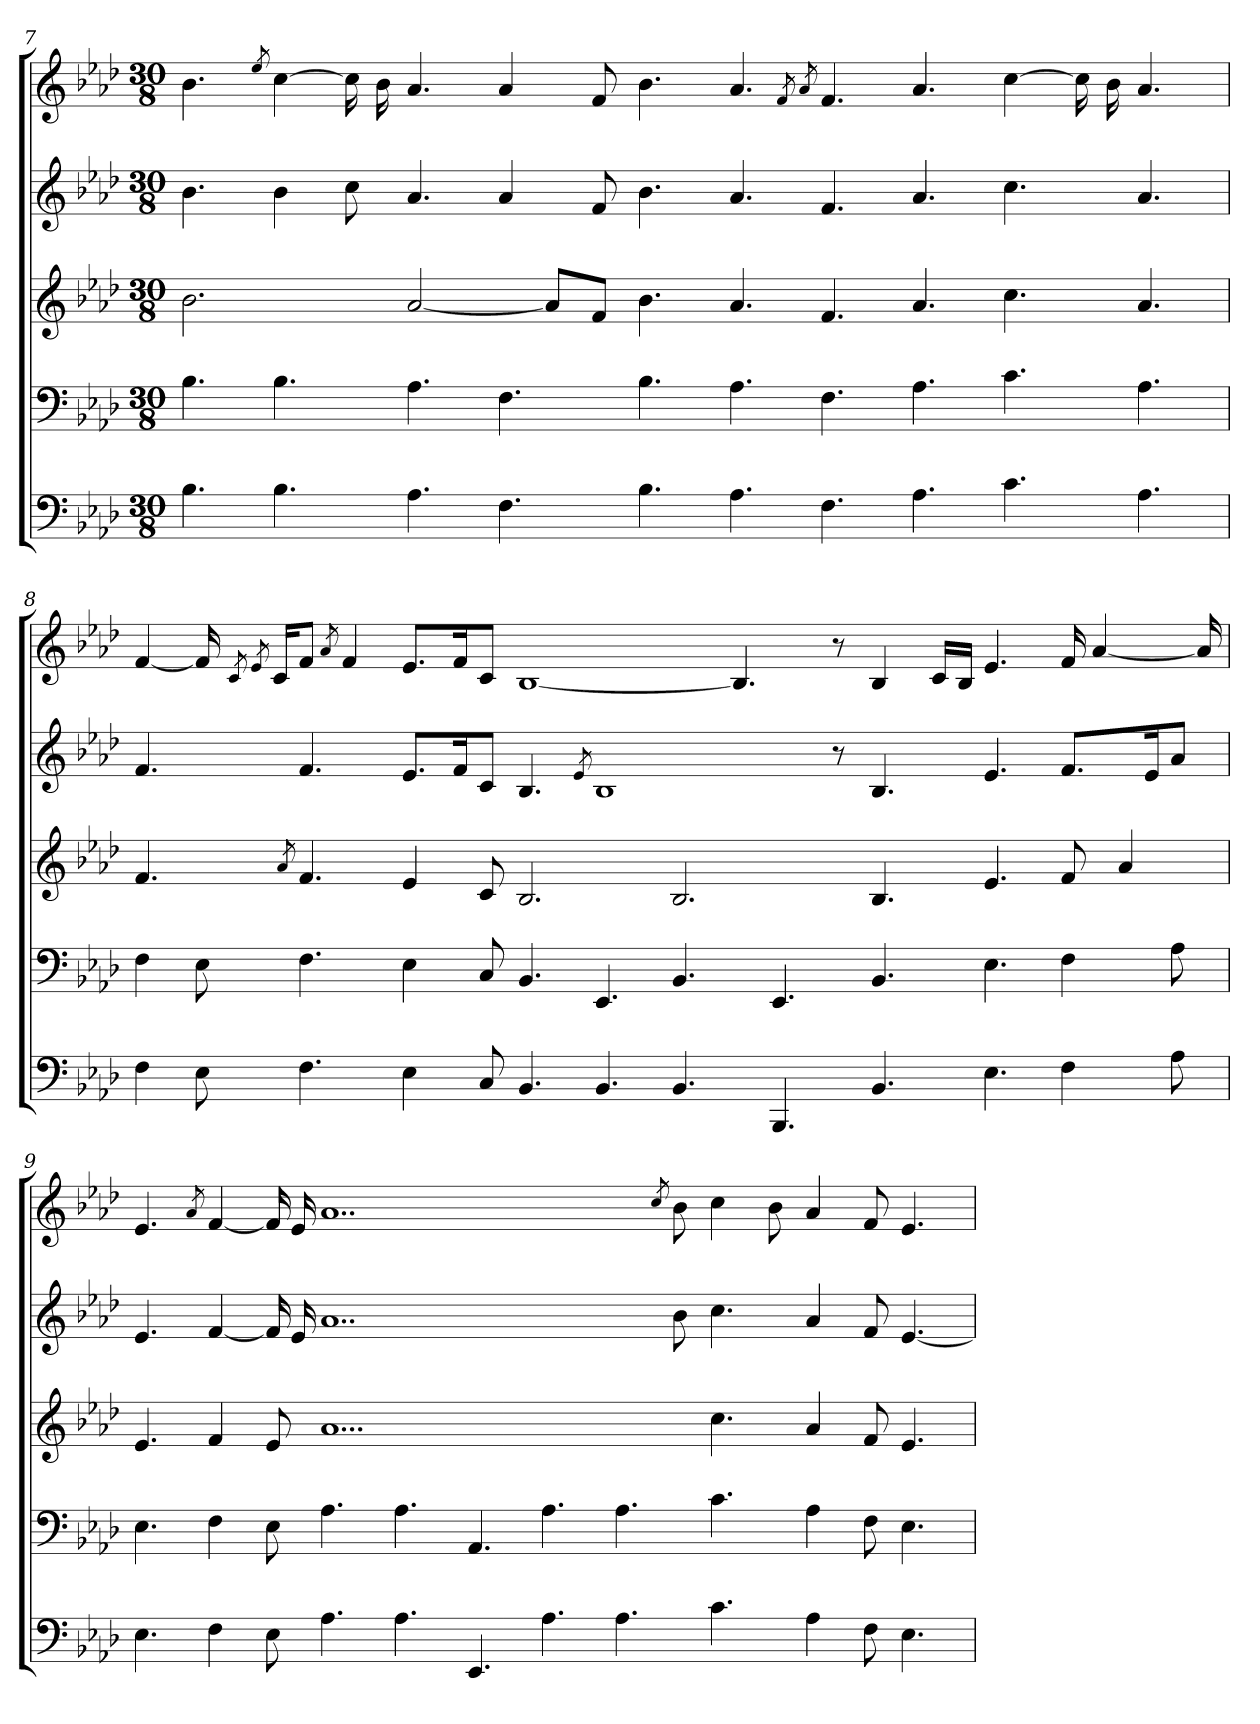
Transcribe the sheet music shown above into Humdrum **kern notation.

**kern	**kern	**kern	**kern	**kern
*part5	*part4	*part3	*part2	*part1
*staff5	*staff4	*staff3	*staff2	*staff1
*clefF4	*clefF4	*clefG2	*clefG2	*clefG2
*k[b-e-a-d-]	*k[b-e-a-d-]	*k[b-e-a-d-]	*k[b-e-a-d-]	*k[b-e-a-d-]
*M30/8	*M30/8	*M30/8	*M30/8	*M30/8
=7	=7	=7	=7	=7
4.B-	4.B-	2.b-	4.b-	4.b-
.	.	.	.	8qee-
4.B-	4.B-	.	4b-	[4cc
.	.	.	8cc	16cc]
.	.	.	.	16b-
4.A-	4.A-	[2a-	4.a-	4.a-
4.F	4.F	.	4a-	4a-
.	.	8a-/L]	.	.
.	.	8f/J	8f	8f
4.B-	4.B-	4.b-	4.b-	4.b-
4.A-	4.A-	4.a-	4.a-	4.a-
.	.	.	.	8qf
.	.	.	.	8qa-
4.F	4.F	4.f	4.f	4.f
4.A-	4.A-	4.a-	4.a-	4.a-
4.c	4.c	4.cc	4.cc	[4cc
.	.	.	.	16cc]
.	.	.	.	16b-
4.A-	4.A-	4.a-	4.a-	4.a-
=8	=8	=8	=8	=8
4F	4F	4.f	4.f	[4f
8E-	8E-	.	.	16f]
.	.	.	.	8qc
.	.	.	.	8qe-
.	.	.	.	16c/KL
.	.	8qa-	.	.
4.F	4.F	4.f	4.f	8f/J
.	.	.	.	8qa-
.	.	.	.	4f
4E-	4E-	4e-	8.e-/L	8.e-/L
.	.	.	16f/K	16f/K
8C	8C	8c	8c/J	8c/J
4.BB-	4.BB-	2.B-	4.B-	[1B-
.	.	.	8qe-	.
4.BB-	4.EE-	.	1B-	.
4.BB-	4.BB-	2.B-	.	.
.	.	.	.	4.B-]
4.BBB-	4.EE-	.	.	.
.	.	.	8r	8r
4.BB-	4.BB-	4.B-	4.B-	4B-
.	.	.	.	16c/LL
.	.	.	.	16B-/JJ
4.E-	4.E-	4.e-	4.e-	4.e-
4F	4F	8f	8.f/L	16f
.	.	.	.	[4a-
.	.	4a-	.	.
.	.	.	16e-/K	.
8A-	8A-	.	8a-/J	.
.	.	.	.	16a-]
=9	=9	=9	=9	=9
4.E-	4.E-	4.e-	4.e-	4.e-
.	.	.	.	8qa-
4F	4F	4f	[4f	[4f
8E-	8E-	8e-	16f]	16f]
.	.	.	16e-	16e-
4.A-	4.A-	1...a-	1..a-	1..a-
4.A-	4.A-	.	.	.
4.EE-	4.AA-	.	.	.
4.A-	4.A-	.	.	.
4.A-	4.A-	.	.	.
.	.	.	.	8qcc
.	.	.	8b-	8b-
4.c	4.c	4.cc	4.cc	4cc
.	.	.	.	8b-
4A-	4A-	4a-	4a-	4a-
8F	8F	8f	8f	8f
4.E-	4.E-	4.e-	[4.e-	4.e-
=	=	=	=	=
*-	*-	*-	*-	*-
